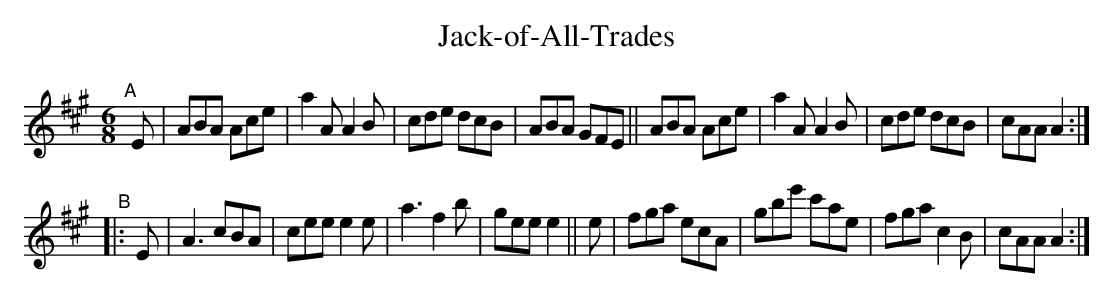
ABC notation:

X:1
T: Jack-of-All-Trades
M: 6/8
L: 1/8
K: A
"^A"[|] E \
|  ABA Ace | a2A A2B | cde dcB | ABA GFE \
|| ABA Ace | a2A A2B | cde dcB | cAA A2  :|
"^B"\
|: E | A3  cBA | cee  e2e  | a3  f2b | gee e2 \
|| e | fga ecA | gbe' c'ae | fga c2B | cAA A2 :|
